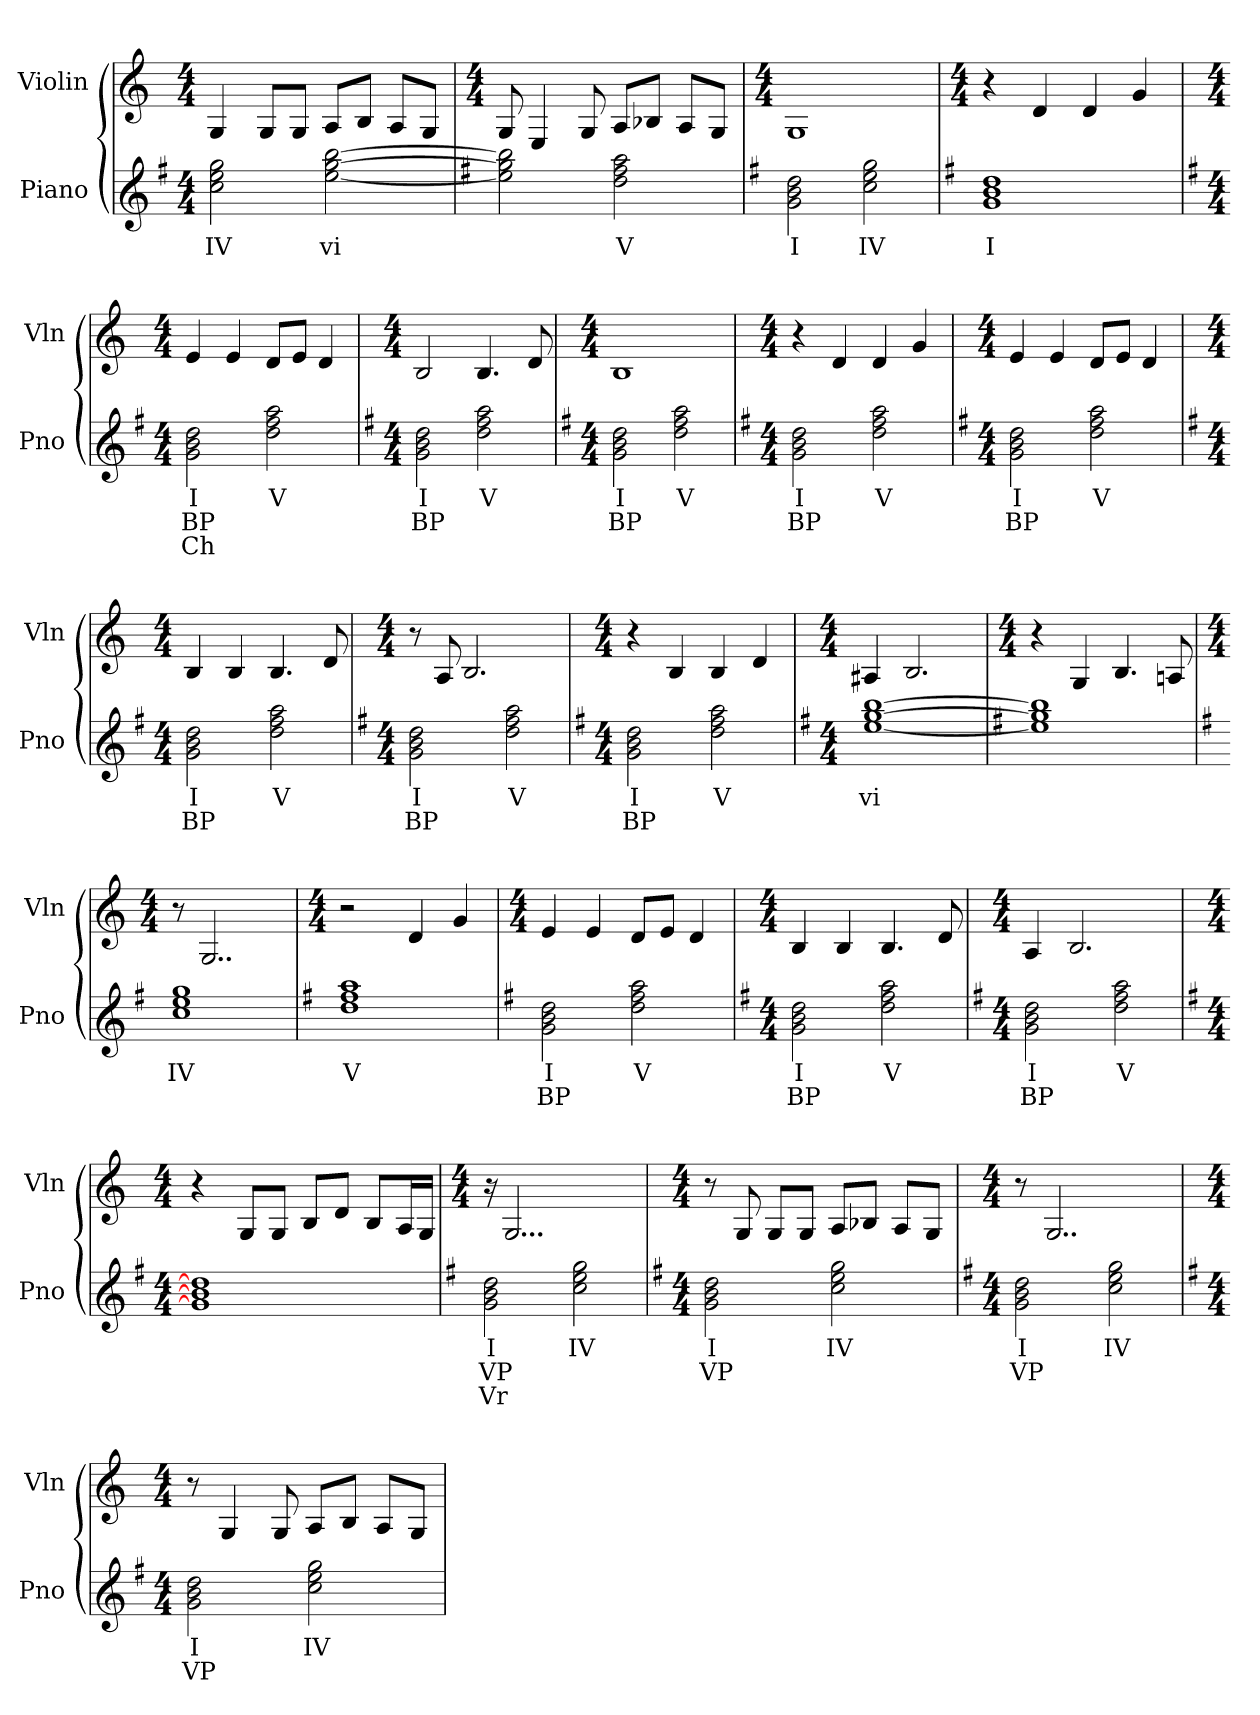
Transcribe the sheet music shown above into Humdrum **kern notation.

**kern	**text	**text	**text	**kern
*part2	*part2	*part2	*part2	*part1
*staff2	*staff2	*staff2	*staff2	*staff1
*I"Piano	*	*	*	*I"Violin
*I'Pno	*	*	*	*I'Vln
*k[f#]	*	*	*	*
*G:	*	*	*	*
*M4/4	*	*	*	*M4/4
=	=	=	=	=
2cc 2ee 2gg	IV	.	.	4G
.	.	.	.	8GL
.	.	.	.	8GJ
[2ee [2gg [2bb	vi	.	.	8AL
.	.	.	.	8BJ
.	.	.	.	8AL
.	.	.	.	8GJ
=	=	=	=	=
*k[f#]	*	*	*	*
*G:	*	*	*	*
*	*	*	*	*M4/4
2ee] 2gg] 2bb]	.	.	.	8G
.	.	.	.	4E
.	.	.	.	8G
2dd 2ff# 2aa	V	.	.	8AL
.	.	.	.	8B-XJ
.	.	.	.	8AL
.	.	.	.	8GJ
=	=	=	=	=
*k[f#]	*	*	*	*
*G:	*	*	*	*
*	*	*	*	*M4/4
2g 2b 2dd	I	.	.	1G
2cc 2ee 2gg	IV	.	.	.
=	=	=	=	=
*k[f#]	*	*	*	*
*G:	*	*	*	*
*	*	*	*	*M4/4
1g 1b 1dd	I	.	.	4r
.	.	.	.	4d
.	.	.	.	4d
.	.	.	.	4g
=	=	=	=	=
*k[f#]	*	*	*	*
*G:	*	*	*	*
*M4/4	*	*	*	*M4/4
2g 2b 2dd	I	BP	Ch	4e
.	.	.	.	4e
2dd 2ff# 2aa	V	.	.	8dL
.	.	.	.	8eJ
.	.	.	.	4d
=	=	=	=	=
*k[f#]	*	*	*	*
*G:	*	*	*	*
*M4/4	*	*	*	*M4/4
2g 2b 2dd	I	BP	.	2B
2dd 2ff# 2aa	V	.	.	4.B
.	.	.	.	8d
=	=	=	=	=
*k[f#]	*	*	*	*
*G:	*	*	*	*
*M4/4	*	*	*	*M4/4
2g 2b 2dd	I	BP	.	1B
2dd 2ff# 2aa	V	.	.	.
=	=	=	=	=
*k[f#]	*	*	*	*
*G:	*	*	*	*
*M4/4	*	*	*	*M4/4
2g 2b 2dd	I	BP	.	4r
.	.	.	.	4d
2dd 2ff# 2aa	V	.	.	4d
.	.	.	.	4g
=	=	=	=	=
*k[f#]	*	*	*	*
*G:	*	*	*	*
*M4/4	*	*	*	*M4/4
2g 2b 2dd	I	BP	.	4e
.	.	.	.	4e
2dd 2ff# 2aa	V	.	.	8dL
.	.	.	.	8eJ
.	.	.	.	4d
=	=	=	=	=
*k[f#]	*	*	*	*
*G:	*	*	*	*
*M4/4	*	*	*	*M4/4
2g 2b 2dd	I	BP	.	4B
.	.	.	.	4B
2dd 2ff# 2aa	V	.	.	4.B
.	.	.	.	8d
=	=	=	=	=
*k[f#]	*	*	*	*
*G:	*	*	*	*
*M4/4	*	*	*	*M4/4
2g 2b 2dd	I	BP	.	8r
.	.	.	.	8A
.	.	.	.	2.B
2dd 2ff# 2aa	V	.	.	.
=	=	=	=	=
*k[f#]	*	*	*	*
*G:	*	*	*	*
*M4/4	*	*	*	*M4/4
2g 2b 2dd	I	BP	.	4r
.	.	.	.	4B
2dd 2ff# 2aa	V	.	.	4B
.	.	.	.	4d
=	=	=	=	=
*k[f#]	*	*	*	*
*G:	*	*	*	*
*M4/4	*	*	*	*M4/4
[1ee [1gg [1bb	vi	.	.	4A#X
.	.	.	.	2.B
=	=	=	=	=
*k[f#]	*	*	*	*
*G:	*	*	*	*
*	*	*	*	*M4/4
1ee] 1gg] 1bb]	.	.	.	4r
.	.	.	.	4G
.	.	.	.	4.B
.	.	.	.	8An
=	=	=	=	=
*k[f#]	*	*	*	*
*G:	*	*	*	*
*	*	*	*	*M4/4
1cc 1ee 1gg	IV	.	.	8r
.	.	.	.	2..G
=	=	=	=	=
*k[f#]	*	*	*	*
*G:	*	*	*	*
*	*	*	*	*M4/4
1dd 1ff# 1aa	V	.	.	2r
.	.	.	.	4d
.	.	.	.	4g
=	=	=	=	=
*k[f#]	*	*	*	*
*G:	*	*	*	*
*	*	*	*	*M4/4
2g 2b 2dd	I	BP	.	4e
.	.	.	.	4e
2dd 2ff# 2aa	V	.	.	8dL
.	.	.	.	8eJ
.	.	.	.	4d
=	=	=	=	=
*k[f#]	*	*	*	*
*G:	*	*	*	*
*M4/4	*	*	*	*M4/4
2g 2b 2dd	I	BP	.	4B
.	.	.	.	4B
2dd 2ff# 2aa	V	.	.	4.B
.	.	.	.	8d
=	=	=	=	=
*k[f#]	*	*	*	*
*G:	*	*	*	*
*M4/4	*	*	*	*M4/4
2g 2b 2dd	I	BP	.	4A
.	.	.	.	2.B
2dd 2ff# 2aa	V	.	.	.
=	=	=	=	=
*k[f#]	*	*	*	*
*G:	*	*	*	*
*M4/4	*	*	*	*M4/4
1g] 1b] 1dd]	.	.	.	4r
.	.	.	.	8GL
.	.	.	.	8GJ
.	.	.	.	8BL
.	.	.	.	8dJ
.	.	.	.	8BL
.	.	.	.	16AL
.	.	.	.	16GJJ
=	=	=	=	=
*k[f#]	*	*	*	*
*G:	*	*	*	*
*	*	*	*	*M4/4
2g 2b 2dd	I	VP	Vr	16r
.	.	.	.	2...G
2cc 2ee 2gg	IV	.	.	.
=	=	=	=	=
*k[f#]	*	*	*	*
*G:	*	*	*	*
*M4/4	*	*	*	*M4/4
2g 2b 2dd	I	VP	.	8r
.	.	.	.	8G
.	.	.	.	8GL
.	.	.	.	8GJ
2cc 2ee 2gg	IV	.	.	8AL
.	.	.	.	8B-XJ
.	.	.	.	8AL
.	.	.	.	8GJ
=	=	=	=	=
*k[f#]	*	*	*	*
*G:	*	*	*	*
*M4/4	*	*	*	*M4/4
2g 2b 2dd	I	VP	.	8r
.	.	.	.	2..G
2cc 2ee 2gg	IV	.	.	.
=	=	=	=	=
*k[f#]	*	*	*	*
*G:	*	*	*	*
*M4/4	*	*	*	*M4/4
2g 2b 2dd	I	VP	.	8r
.	.	.	.	4G
.	.	.	.	8G
2cc 2ee 2gg	IV	.	.	8AL
.	.	.	.	8BJ
.	.	.	.	8AL
.	.	.	.	8GJ
=	=	=	=	=
*-	*-	*-	*-	*-
